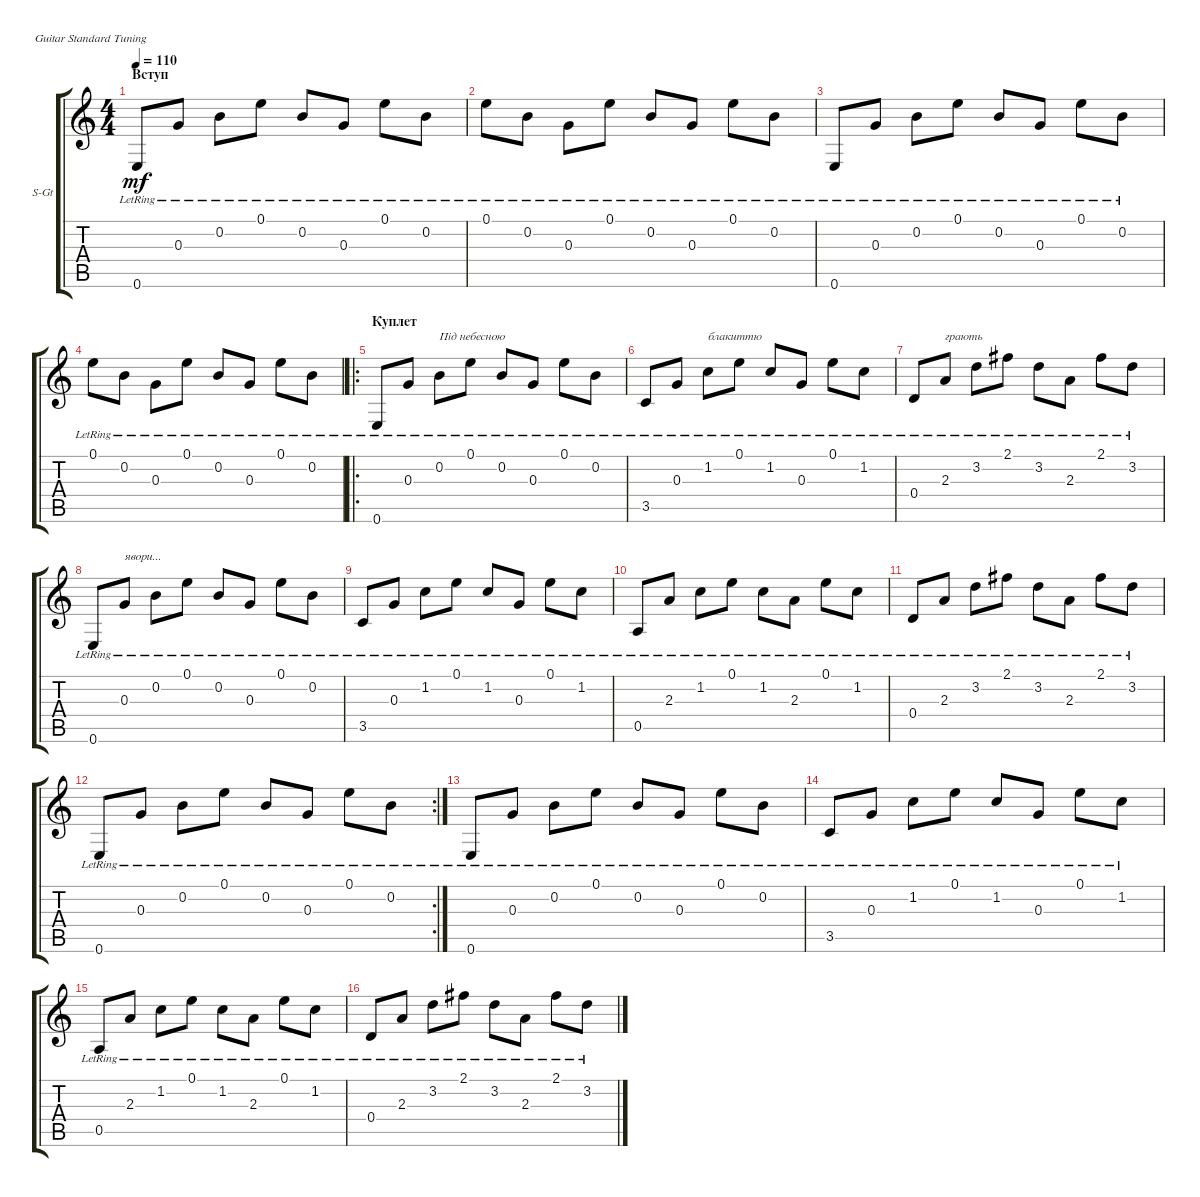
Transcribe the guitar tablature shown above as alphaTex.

\defaultSystemsLayout 4
\bracketExtendMode groupsimilarinstruments
\firstSystemTrackNameOrientation horizontal
\otherSystemsTrackNameOrientation horizontal
\track ("Steel Guitar" "S-Gt") {instrument acousticguitarsteel}
\staff {score tabs}
\tuning (E4 B3 G3 D3 A2 E2)
\ts (4 4)
\section ("" "Вступ")
\tempo 110
\clef g2
\ks c
0.6{lr}.8{dy mf instrument acousticguitarsteel} 0.3{lr}.8 0.2{lr}.8 0.1{lr}.8 0.2{lr}.8 0.3{lr}.8 0.1{lr}.8 0.2{lr}.8 |
0.1{lr}.8 0.2{lr}.8 0.3{lr}.8 0.1{lr}.8 0.2{lr}.8 0.3{lr}.8 0.1{lr}.8 0.2{lr}.8 |
0.6{lr}.8 0.3{lr}.8 0.2{lr}.8 0.1{lr}.8 0.2{lr}.8 0.3{lr}.8 0.1{lr}.8 0.2{lr}.8 |
0.1{lr}.8 0.2{lr}.8 0.3{lr}.8 0.1{lr}.8 0.2{lr}.8 0.3{lr}.8 0.1{lr}.8 0.2{lr}.8 |
\ro
\section ("" "Куплет")
0.6{lr}.8 0.3{lr}.8 0.2{lr}.8{txt "Під небесною"} 0.1{lr}.8 0.2{lr}.8 0.3{lr}.8 0.1{lr}.8 0.2{lr}.8 |
3.5{lr}.8 0.3{lr}.8 1.2{lr}.8{txt "блакиттю"} 0.1{lr}.8 1.2{lr}.8 0.3{lr}.8 0.1{lr}.8 1.2{lr}.8 |
0.4{lr}.8 2.3{lr}.8{txt "грають"} 3.2{lr}.8 2.1{lr}.8 3.2{lr}.8 2.3{lr}.8 2.1{lr}.8 3.2{lr}.8 |
0.6{lr}.8 0.3{lr}.8{txt "явори..."} 0.2{lr}.8 0.1{lr}.8 0.2{lr}.8 0.3{lr}.8 0.1{lr}.8 0.2{lr}.8 |
3.5{lr}.8 0.3{lr}.8 1.2{lr}.8 0.1{lr}.8 1.2{lr}.8 0.3{lr}.8 0.1{lr}.8 1.2{lr}.8 |
0.5{lr}.8 2.3{lr}.8 1.2{lr}.8 0.1{lr}.8 1.2{lr}.8 2.3{lr}.8 0.1{lr}.8 1.2{lr}.8 |
0.4{lr}.8 2.3{lr}.8 3.2{lr}.8 2.1{lr}.8 3.2{lr}.8 2.3{lr}.8 2.1{lr}.8 3.2{lr}.8 |
\rc 2
0.6{lr}.8 0.3{lr}.8 0.2{lr}.8 0.1{lr}.8 0.2{lr}.8 0.3{lr}.8 0.1{lr}.8 0.2{lr}.8 |
0.6{lr}.8 0.3{lr}.8 0.2{lr}.8 0.1{lr}.8 0.2{lr}.8 0.3{lr}.8 0.1{lr}.8 0.2{lr}.8 |
3.5{lr}.8 0.3{lr}.8 1.2{lr}.8 0.1{lr}.8 1.2{lr}.8 0.3{lr}.8 0.1{lr}.8 1.2{lr}.8 |
0.5{lr}.8 2.3{lr}.8 1.2{lr}.8 0.1{lr}.8 1.2{lr}.8 2.3{lr}.8 0.1{lr}.8 1.2{lr}.8 |
0.4{lr}.8 2.3{lr}.8 3.2{lr}.8 2.1{lr}.8 3.2{lr}.8 2.3{lr}.8 2.1{lr}.8 3.2{lr}.8
